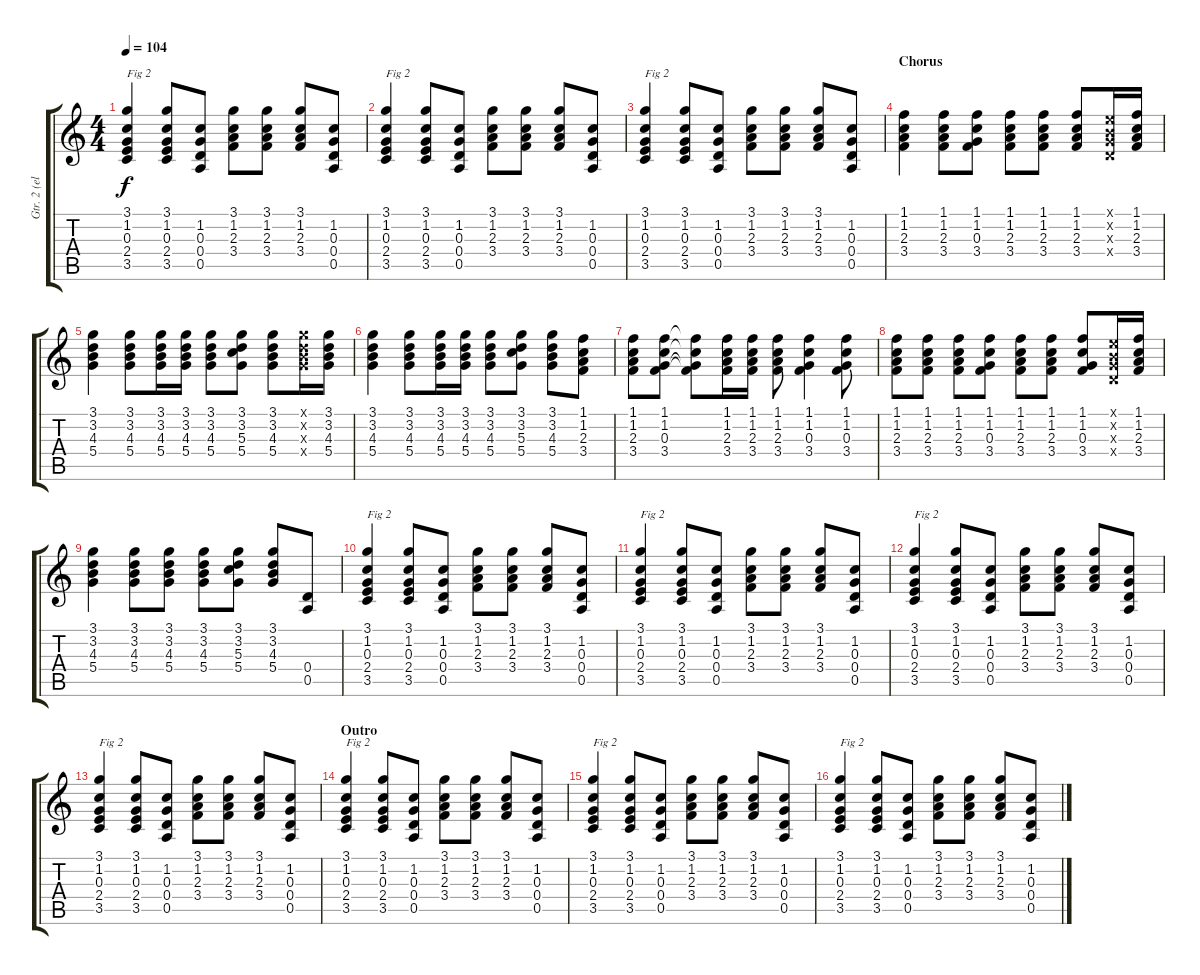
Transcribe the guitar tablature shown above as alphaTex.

\track ("Gtr. 2 (elec.)" "Gtr. 2 (el") {instrument electricguitarclean}
\staff {score tabs}
\tuning (E4 B3 G3 D3 A2 E2) {hide}
\ts (4 4)
\tempo 104
\clef g2
\ks c
(3.1 1.2 0.3 2.4 3.5).4{txt "Fig 2" dy f} (3.1 1.2 0.3 2.4 3.5).8 (1.2 0.3 0.4 0.5).8 (3.1 1.2 2.3 3.4).8 (3.1 1.2 2.3 3.4).8 (3.1 1.2 2.3 3.4).8 (1.2 0.3 0.4 0.5).8 |
(3.1 1.2 0.3 2.4 3.5).4{txt "Fig 2"} (3.1 1.2 0.3 2.4 3.5).8 (1.2 0.3 0.4 0.5).8 (3.1 1.2 2.3 3.4).8 (3.1 1.2 2.3 3.4).8 (3.1 1.2 2.3 3.4).8 (1.2 0.3 0.4 0.5).8 |
(3.1 1.2 0.3 2.4 3.5).4{txt "Fig 2"} (3.1 1.2 0.3 2.4 3.5).8 (1.2 0.3 0.4 0.5).8 (3.1 1.2 2.3 3.4).8 (3.1 1.2 2.3 3.4).8 (3.1 1.2 2.3 3.4).8 (1.2 0.3 0.4 0.5).8 |
\section ("" "Chorus")
(1.1 1.2 2.3 3.4).4 (1.1 1.2 2.3 3.4).8 (1.1 1.2 0.3 3.4).8 (1.1 1.2 2.3 3.4).8 (1.1 1.2 2.3 3.4).8 (1.1 1.2 2.3 3.4).8 (0.1{x} 0.2{x} 0.3{x} 0.4{x}).16 (1.1 1.2 2.3 3.4).16 |
(3.1 3.2 4.3 5.4).4 (3.1 3.2 4.3 5.4).8 (3.1 3.2 4.3 5.4).16 (3.1 3.2 4.3 5.4).16 (3.1 3.2 4.3 5.4).8 (3.1 3.2 5.3 5.4).8 (3.1 3.2 4.3 5.4).8 (3.1{x} 3.2{x} 4.3{x} 5.4{x}).16 (3.1 3.2 4.3 5.4).16 |
(3.1 3.2 4.3 5.4).4 (3.1 3.2 4.3 5.4).8 (3.1 3.2 4.3 5.4).16 (3.1 3.2 4.3 5.4).16 (3.1 3.2 4.3 5.4).8 (3.1 3.2 5.3 5.4).8 (3.1 3.2 4.3 5.4).8 (1.1 1.2 2.3 3.4).8 |
(1.1 1.2 2.3 3.4).8 (1.1 1.2 0.3 3.4).8 (1.1{t} 1.2{t} 0.3{t} 3.4{t}).8 (1.1 1.2 2.3 3.4).16 (1.1 1.2 2.3 3.4).16 (1.1 1.2 2.3 3.4).8 (1.1 1.2 0.3 3.4).4 (1.1 1.2 0.3 3.4).8 |
(1.1 1.2 2.3 3.4).8 (1.1 1.2 2.3 3.4).8 (1.1 1.2 2.3 3.4).8 (1.1 1.2 0.3 3.4).8 (1.1 1.2 2.3 3.4).8 (1.1 1.2 2.3 3.4).8 (1.1 1.2 0.3 3.4).8 (0.1{x} 0.2{x} 0.3{x} 0.4{x}).16 (1.1 1.2 2.3 3.4).16 |
(3.1 3.2 4.3 5.4).4 (3.1 3.2 4.3 5.4).8 (3.1 3.2 4.3 5.4).8 (3.1 3.2 4.3 5.4).8 (3.1 3.2 5.3 5.4).8 (3.1 3.2 4.3 5.4).8 (0.4 0.5).8 |
(3.1 1.2 0.3 2.4 3.5).4{txt "Fig 2"} (3.1 1.2 0.3 2.4 3.5).8 (1.2 0.3 0.4 0.5).8 (3.1 1.2 2.3 3.4).8 (3.1 1.2 2.3 3.4).8 (3.1 1.2 2.3 3.4).8 (1.2 0.3 0.4 0.5).8 |
(3.1 1.2 0.3 2.4 3.5).4{txt "Fig 2"} (3.1 1.2 0.3 2.4 3.5).8 (1.2 0.3 0.4 0.5).8 (3.1 1.2 2.3 3.4).8 (3.1 1.2 2.3 3.4).8 (3.1 1.2 2.3 3.4).8 (1.2 0.3 0.4 0.5).8 |
(3.1 1.2 0.3 2.4 3.5).4{txt "Fig 2"} (3.1 1.2 0.3 2.4 3.5).8 (1.2 0.3 0.4 0.5).8 (3.1 1.2 2.3 3.4).8 (3.1 1.2 2.3 3.4).8 (3.1 1.2 2.3 3.4).8 (1.2 0.3 0.4 0.5).8 |
(3.1 1.2 0.3 2.4 3.5).4{txt "Fig 2"} (3.1 1.2 0.3 2.4 3.5).8 (1.2 0.3 0.4 0.5).8 (3.1 1.2 2.3 3.4).8 (3.1 1.2 2.3 3.4).8 (3.1 1.2 2.3 3.4).8 (1.2 0.3 0.4 0.5).8 |
\section ("" "Outro")
(3.1 1.2 0.3 2.4 3.5).4{txt "Fig 2"} (3.1 1.2 0.3 2.4 3.5).8 (1.2 0.3 0.4 0.5).8 (3.1 1.2 2.3 3.4).8 (3.1 1.2 2.3 3.4).8 (3.1 1.2 2.3 3.4).8 (1.2 0.3 0.4 0.5).8 |
(3.1 1.2 0.3 2.4 3.5).4{txt "Fig 2"} (3.1 1.2 0.3 2.4 3.5).8 (1.2 0.3 0.4 0.5).8 (3.1 1.2 2.3 3.4).8 (3.1 1.2 2.3 3.4).8 (3.1 1.2 2.3 3.4).8 (1.2 0.3 0.4 0.5).8 |
(3.1 1.2 0.3 2.4 3.5).4{txt "Fig 2"} (3.1 1.2 0.3 2.4 3.5).8 (1.2 0.3 0.4 0.5).8 (3.1 1.2 2.3 3.4).8 (3.1 1.2 2.3 3.4).8 (3.1 1.2 2.3 3.4).8 (1.2 0.3 0.4 0.5).8
